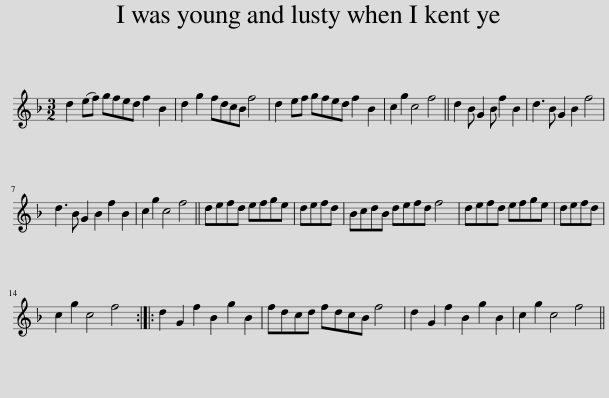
X:1
L:1/8
M:3/2
I:linebreak $
K:F
V:1 treble
V:1
 d2 (ef) gfed f2 B2 | d2 g2 fdcB f4 | d2 ef gfed f2 B2 | c2 g2 c4 f4 || d2 B G2 B f2 B2 | %5
 d3 B G2 B2 f4 |$ d3 B G2 B2 f2 B2 | c2 g2 c4 f4 || defd efge | defd | %10
 BcdB defd f4 | defd efge | defd |$ c2 g2 c4 f4 :: d2 G2 f2 B2 g2 B2 | %15
 fdcd fdcB f4 | d2 G2 f2 B2 g2 B2 | c2 g2 c4 f4 || %18
